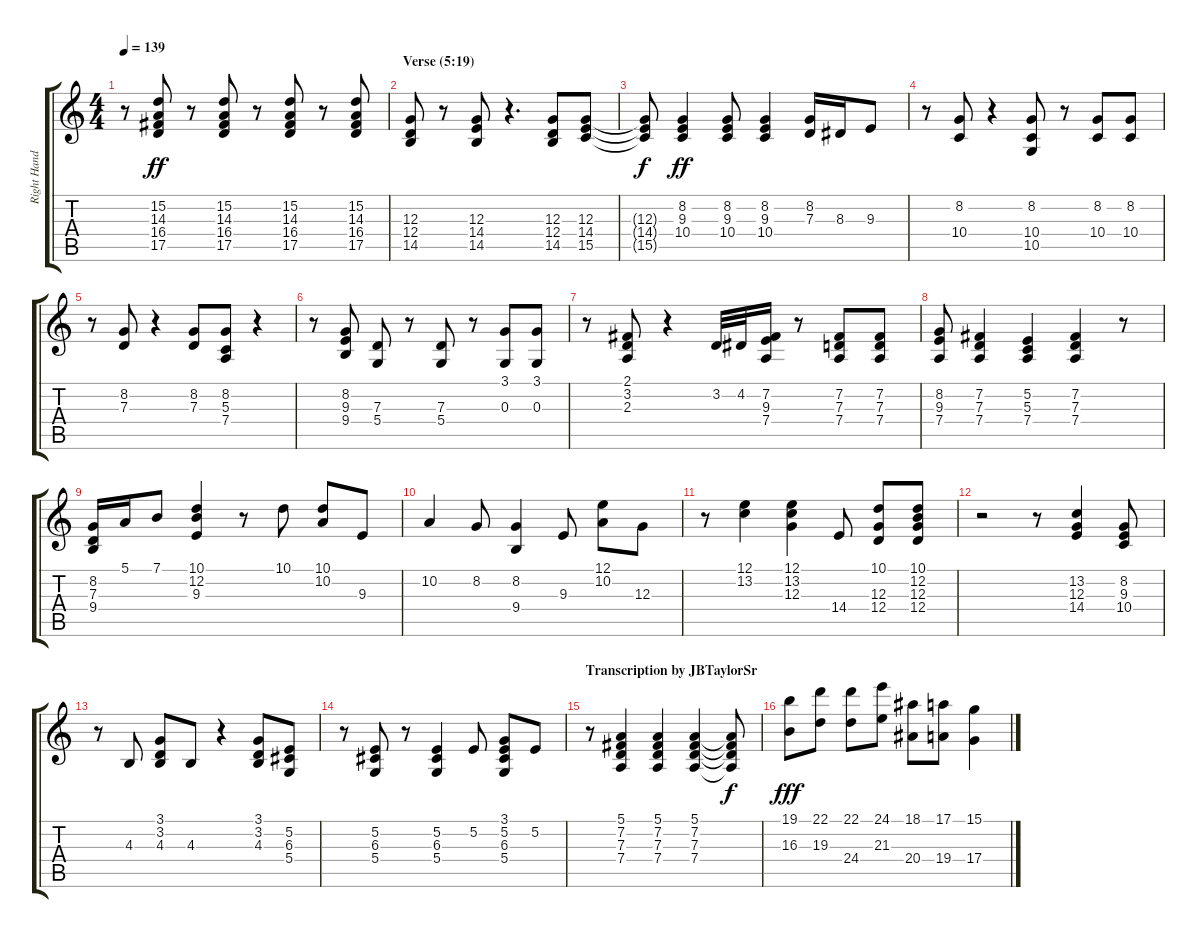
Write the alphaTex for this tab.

\track ("Right Hand" "Right Hand") {instrument brightacousticpiano}
\staff {score tabs}
\tuning (E4 B3 G3 D3 A2 E2) {hide}
\ts (4 4)
\tempo 139
\clef g2
\ks c
r.8{dy ff} (15.2 14.3 16.4 17.5).8 r.8 (15.2 14.3 16.4 17.5).8 r.8 (15.2 14.3 16.4 17.5).8 r.8 (15.2 14.3 16.4 17.5).8 |
\section ("" "Verse (5:19)")
(12.3 12.4 14.5).8 r.8 (12.3 14.4 14.5).8 r.4{d} (12.3 12.4 14.5).8 (12.3 14.4 15.5).8 |
(12.3{t} 14.4{t} 15.5{t}).8{dy f} (8.2 9.3 10.4).4{dy ff} (8.2 9.3 10.4).8 (8.2 9.3 10.4).4 (8.2 7.3).16 8.3.16 9.3.8 |
r.8 (8.2 10.4).8 r.4 (8.2 10.4 10.5).8 r.8 (8.2 10.4).8 (8.2 10.4).8 |
r.8 (8.2 7.3).8 r.4 (8.2 7.3).8 (8.2 5.3 7.4).8 r.4 |
r.8 (8.2 9.3 9.4).8 (7.3 5.4).8 r.8 (7.3 5.4).8 r.8 (3.1 0.3).8 (3.1 0.3).8 |
r.8 (2.1 3.2 2.3).8 r.4 3.2.32 4.2.32 (7.2 9.3 7.4).16 r.8 (7.2 7.3 7.4).8 (7.2 7.3 7.4).8 |
(8.2 9.3 7.4).8 (7.2 7.3 7.4).4 (5.2 5.3 7.4).4 (7.2 7.3 7.4).4 r.8 |
(8.2 7.3 9.4).16 5.1.16 7.1.8 (10.1 12.2 9.3).4 r.8 10.1.8 (10.1 10.2).8 9.3.8 |
10.2.4 8.2.8 (8.2 9.4).4 9.3.8 (12.1 10.2).8 12.3.8 |
r.8 (12.1 13.2).4 (12.1 13.2 12.3).4 14.4.8 (10.1 12.3 12.4).8 (10.1 12.2 12.3 12.4).8 |
r.2 r.8 (13.2 12.3 14.4).4 (8.2 9.3 10.4).8 |
r.8 4.3.8 (3.1 3.2 4.3).8 4.3.8 r.4 (3.1 3.2 4.3).8 (5.2 6.3 5.4).8 |
r.8 (5.2 6.3 5.4).8 r.8 (5.2 6.3 5.4).4 5.2.8 (3.1 5.2 6.3 5.4).8 5.2.8 |
\section ("" "Transcription by JBTaylorSr")
r.8 (5.1 7.2 7.3 7.4).4 (5.1 7.2 7.3 7.4).4 (5.1 7.2 7.3 7.4).4 (5.1{t} 7.2{t} 7.3{t} 7.4{t}).8{dy f} |
(19.1 16.3).8{dy fff} (22.1 19.3).8 (22.1 24.4).8 (24.1 21.3).8 (18.1 20.4).8 (17.1 19.4).8 (15.1 17.4).4
